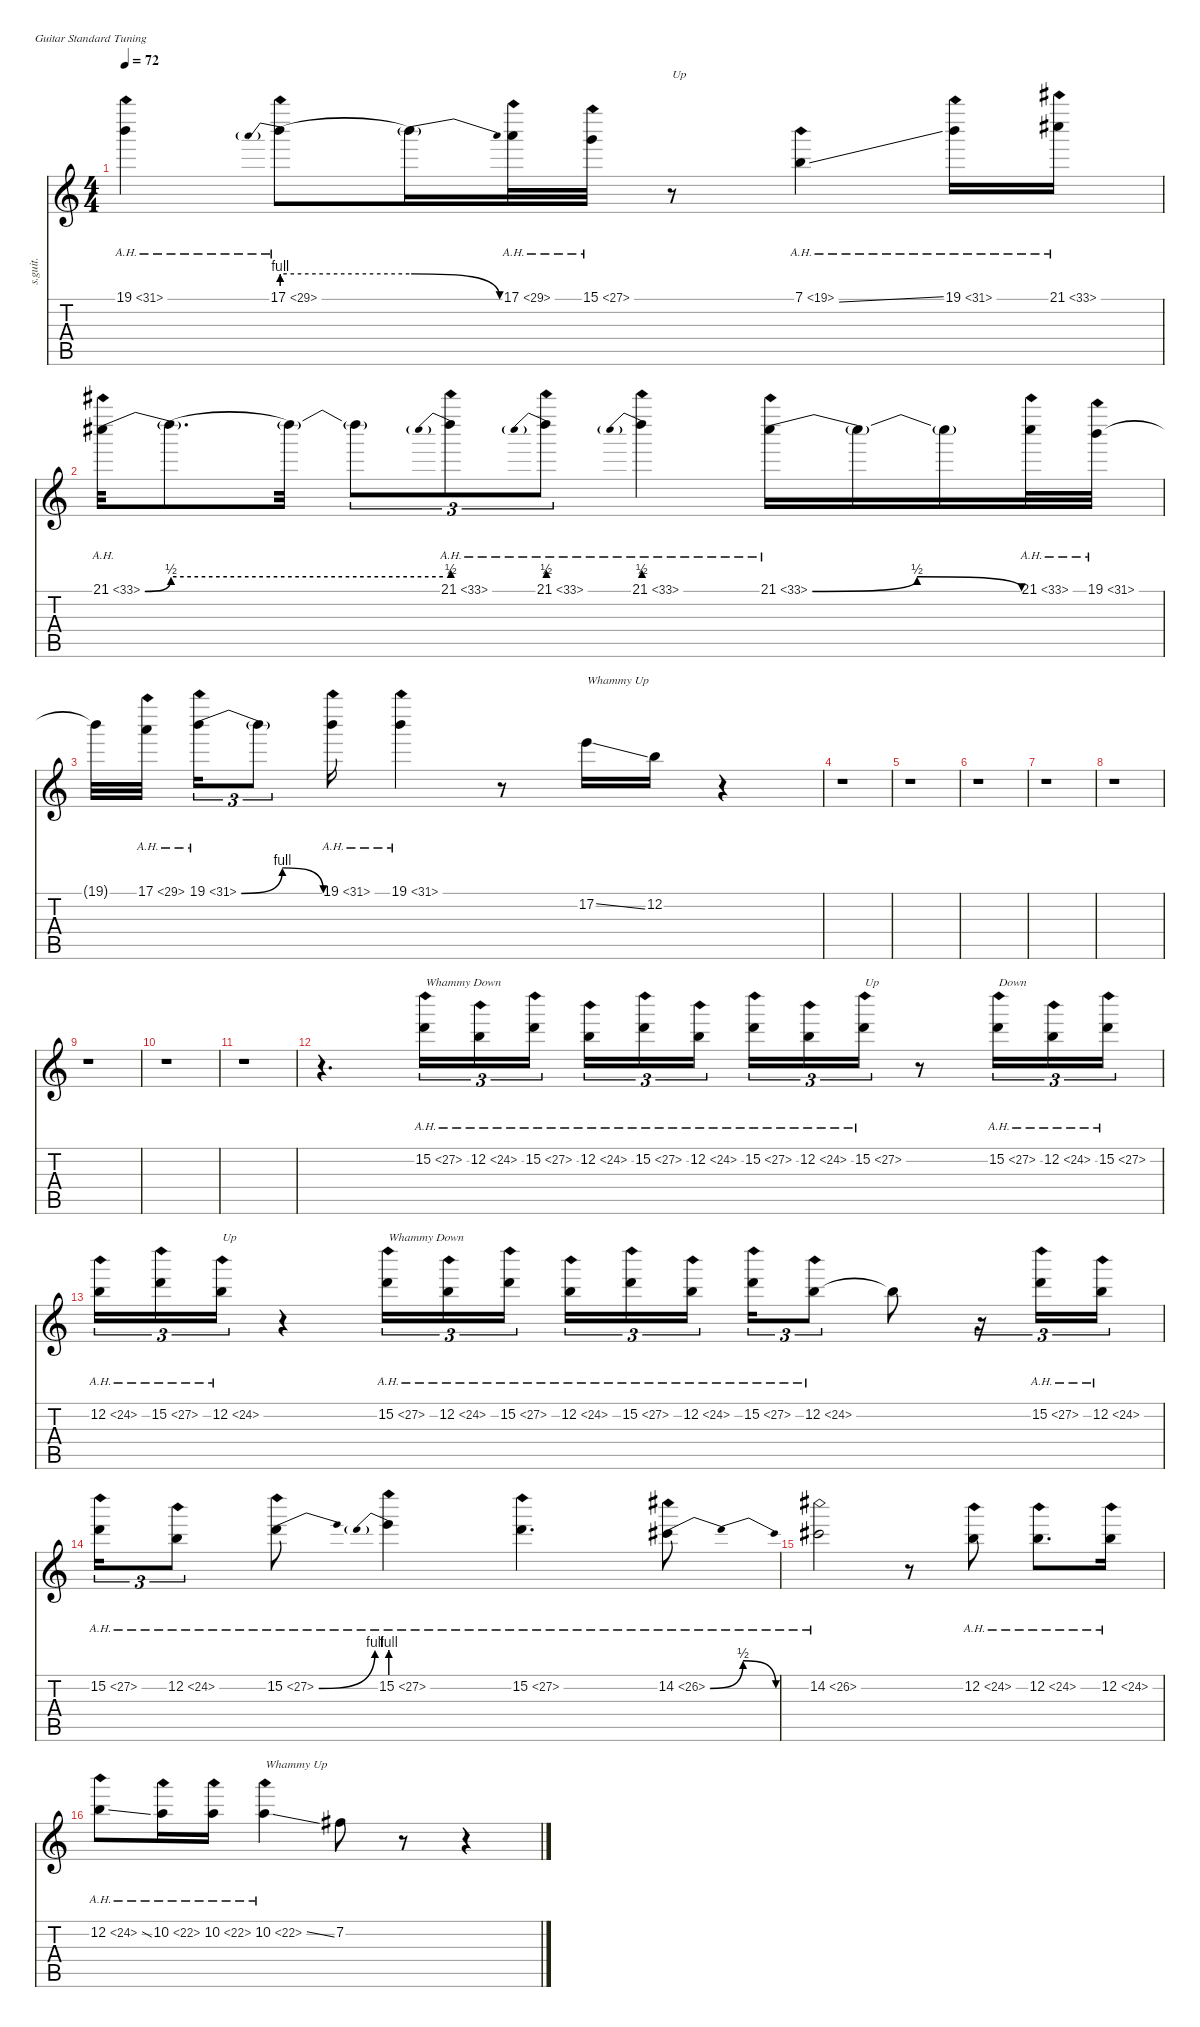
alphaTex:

\defaultSystemsLayout 4
\hideDynamics
\bracketExtendMode nobrackets
\track ("Whammy Pedal" "s.guit.") {instrument overdrivenguitar}
\staff {score tabs}
\tuning (E4 B3 G3 D3 A2 E2)
\ts (4 4)
\tempo 72
\clef g2
\ks c
19.1{ah 12}.4{lyrics (0 "") lyrics (1 "") lyrics (2 "") lyrics (3 "") lyrics (4 "") dy f} 17.1{be (prebend 0 4 60 4) ah 12}.8{lyrics (0 "") lyrics (1 "") lyrics (2 "") lyrics (3 "") lyrics (4 "")} 17.1{be (release 0 4 60 0) t}.16{lyrics (0 "") lyrics (1 "") lyrics (2 "") lyrics (3 "") lyrics (4 "")} 17.1{ah 12}.32{lyrics (0 "") lyrics (1 "") lyrics (2 "") lyrics (3 "") lyrics (4 "")} 15.1{ah 12}.32{lyrics (0 "") lyrics (1 "") lyrics (2 "") lyrics (3 "") lyrics (4 "")} r.8{txt "Up"} 7.1{ah 12 ss}.4{lyrics (0 "") lyrics (1 "") lyrics (2 "") lyrics (3 "") lyrics (4 "")} 19.1{ah 12}.16{lyrics (0 "") lyrics (1 "") lyrics (2 "") lyrics (3 "") lyrics (4 "")} 21.1{ah 12 acc #}.16{lyrics (0 "") lyrics (1 "") lyrics (2 "") lyrics (3 "") lyrics (4 "")} |
21.1{be (bend 0 0 60 2) ah 12 acc #}.32{lyrics (0 "") lyrics (1 "") lyrics (2 "") lyrics (3 "") lyrics (4 "")} 21.1{be (hold 0 2 60 2) t}.8{d lyrics (0 "") lyrics (1 "") lyrics (2 "") lyrics (3 "") lyrics (4 "")} 21.1{t}.32{lyrics (0 "") lyrics (1 "") lyrics (2 "") lyrics (3 "") lyrics (4 "")} 21.1{t}.8{tu (3 2) lyrics (0 "") lyrics (1 "") lyrics (2 "") lyrics (3 "") lyrics (4 "")} 21.1{be (prebend 0 2 60 2) ah 12}.8{tu (3 2) lyrics (0 "") lyrics (1 "") lyrics (2 "") lyrics (3 "") lyrics (4 "")} 21.1{be (prebend 0 2 60 2) ah 12}.8{tu (3 2) lyrics (0 "") lyrics (1 "") lyrics (2 "") lyrics (3 "") lyrics (4 "")} 21.1{be (prebend 0 2 60 2) ah 12}.4{lyrics (0 "") lyrics (1 "") lyrics (2 "") lyrics (3 "") lyrics (4 "")} 21.1{be (bendrelease 0 0 30 2 30 2 60 0) ah 12 acc #}.16{lyrics (0 "") lyrics (1 "") lyrics (2 "") lyrics (3 "") lyrics (4 "")} 21.1{t acc #}.16{lyrics (0 "") lyrics (1 "") lyrics (2 "") lyrics (3 "") lyrics (4 "")} 21.1{t acc #}.16{lyrics (0 "") lyrics (1 "") lyrics (2 "") lyrics (3 "") lyrics (4 "")} 21.1{ah 12 acc #}.32{lyrics (0 "") lyrics (1 "") lyrics (2 "") lyrics (3 "") lyrics (4 "")} 19.1{ah 12}.32{lyrics (0 "") lyrics (1 "") lyrics (2 "") lyrics (3 "") lyrics (4 "")} |
19.1{t}.32{lyrics (0 "") lyrics (1 "") lyrics (2 "") lyrics (3 "") lyrics (4 "")} 17.1{ah 12}.32{lyrics (0 "") lyrics (1 "") lyrics (2 "") lyrics (3 "") lyrics (4 "")} 19.1{be (bendrelease 0 0 30 4 30 4 60 0) ah 12}.16{tu (3 2) lyrics (0 "") lyrics (1 "") lyrics (2 "") lyrics (3 "") lyrics (4 "")} 19.1{t}.8{tu (3 2) lyrics (0 "") lyrics (1 "") lyrics (2 "") lyrics (3 "") lyrics (4 "")} 19.1{ah 12}.16{lyrics (0 "") lyrics (1 "") lyrics (2 "") lyrics (3 "") lyrics (4 "")} 19.1{ah 12}.4{lyrics (0 "") lyrics (1 "") lyrics (2 "") lyrics (3 "") lyrics (4 "")} r.8 17.2{ss}.16{txt "Whammy Up" lyrics (0 "") lyrics (1 "") lyrics (2 "") lyrics (3 "") lyrics (4 "")} 12.2.16{lyrics (0 "") lyrics (1 "") lyrics (2 "") lyrics (3 "") lyrics (4 "")} r.4 |
r.1 |
r.1 |
r.1 |
r.1 |
r.1 |
r.1 |
r.1 |
r.1 |
r.4{d} 15.2{ah 12}.16{tu (3 2) txt "Whammy Down" lyrics (0 "") lyrics (1 "") lyrics (2 "") lyrics (3 "") lyrics (4 "")} 12.2{ah 12}.16{tu (3 2) lyrics (0 "") lyrics (1 "") lyrics (2 "") lyrics (3 "") lyrics (4 "")} 15.2{ah 12}.16{tu (3 2) lyrics (0 "") lyrics (1 "") lyrics (2 "") lyrics (3 "") lyrics (4 "")} 12.2{ah 12}.16{tu (3 2) lyrics (0 "") lyrics (1 "") lyrics (2 "") lyrics (3 "") lyrics (4 "")} 15.2{ah 12}.16{tu (3 2) lyrics (0 "") lyrics (1 "") lyrics (2 "") lyrics (3 "") lyrics (4 "")} 12.2{ah 12}.16{tu (3 2) lyrics (0 "") lyrics (1 "") lyrics (2 "") lyrics (3 "") lyrics (4 "")} 15.2{ah 12}.16{tu (3 2) lyrics (0 "") lyrics (1 "") lyrics (2 "") lyrics (3 "") lyrics (4 "")} 12.2{ah 12}.16{tu (3 2) lyrics (0 "") lyrics (1 "") lyrics (2 "") lyrics (3 "") lyrics (4 "")} 15.2{ah 12}.16{tu (3 2) txt "Up" lyrics (0 "") lyrics (1 "") lyrics (2 "") lyrics (3 "") lyrics (4 "")} r.8 15.2{ah 12}.16{tu (3 2) txt "Down" lyrics (0 "") lyrics (1 "") lyrics (2 "") lyrics (3 "") lyrics (4 "")} 12.2{ah 12}.16{tu (3 2) lyrics (0 "") lyrics (1 "") lyrics (2 "") lyrics (3 "") lyrics (4 "")} 15.2{ah 12}.16{tu (3 2) lyrics (0 "") lyrics (1 "") lyrics (2 "") lyrics (3 "") lyrics (4 "")} |
12.2{ah 12}.16{tu (3 2) lyrics (0 "") lyrics (1 "") lyrics (2 "") lyrics (3 "") lyrics (4 "")} 15.2{ah 12}.16{tu (3 2) lyrics (0 "") lyrics (1 "") lyrics (2 "") lyrics (3 "") lyrics (4 "")} 12.2{ah 12}.16{tu (3 2) txt "Up" lyrics (0 "") lyrics (1 "") lyrics (2 "") lyrics (3 "") lyrics (4 "")} r.4 15.2{ah 12}.16{tu (3 2) txt "Whammy Down" lyrics (0 "") lyrics (1 "") lyrics (2 "") lyrics (3 "") lyrics (4 "")} 12.2{ah 12}.16{tu (3 2) lyrics (0 "") lyrics (1 "") lyrics (2 "") lyrics (3 "") lyrics (4 "")} 15.2{ah 12}.16{tu (3 2) lyrics (0 "") lyrics (1 "") lyrics (2 "") lyrics (3 "") lyrics (4 "")} 12.2{ah 12}.16{tu (3 2) lyrics (0 "") lyrics (1 "") lyrics (2 "") lyrics (3 "") lyrics (4 "")} 15.2{ah 12}.16{tu (3 2) lyrics (0 "") lyrics (1 "") lyrics (2 "") lyrics (3 "") lyrics (4 "")} 12.2{ah 12}.16{tu (3 2) lyrics (0 "") lyrics (1 "") lyrics (2 "") lyrics (3 "") lyrics (4 "")} 15.2{ah 12}.16{tu (3 2) lyrics (0 "") lyrics (1 "") lyrics (2 "") lyrics (3 "") lyrics (4 "")} 12.2{ah 12}.8{tu (3 2) lyrics (0 "") lyrics (1 "") lyrics (2 "") lyrics (3 "") lyrics (4 "")} 12.2{t}.8{lyrics (0 "") lyrics (1 "") lyrics (2 "") lyrics (3 "") lyrics (4 "")} r.16{tu (3 2)} 15.2{ah 12}.16{tu (3 2) lyrics (0 "") lyrics (1 "") lyrics (2 "") lyrics (3 "") lyrics (4 "")} 12.2{ah 12}.16{tu (3 2) lyrics (0 "") lyrics (1 "") lyrics (2 "") lyrics (3 "") lyrics (4 "")} |
15.2{ah 12}.16{tu (3 2) lyrics (0 "") lyrics (1 "") lyrics (2 "") lyrics (3 "") lyrics (4 "")} 12.2{ah 12}.8{tu (3 2) lyrics (0 "") lyrics (1 "") lyrics (2 "") lyrics (3 "") lyrics (4 "")} 15.2{be (bend 0 0 60 4) ah 12}.8{lyrics (0 "") lyrics (1 "") lyrics (2 "") lyrics (3 "") lyrics (4 "")} 15.2{be (prebend 0 4 60 4) ah 12}.4{lyrics (0 "") lyrics (1 "") lyrics (2 "") lyrics (3 "") lyrics (4 "")} 15.2{ah 12}.4{d lyrics (0 "") lyrics (1 "") lyrics (2 "") lyrics (3 "") lyrics (4 "")} 14.2{be (bendrelease 0 0 30 2 30 2 60 0) ah 12 acc #}.8{lyrics (0 "") lyrics (1 "") lyrics (2 "") lyrics (3 "") lyrics (4 "")} |
14.2{ah 12 acc #}.2{lyrics (0 "") lyrics (1 "") lyrics (2 "") lyrics (3 "") lyrics (4 "")} r.8 12.2{ah 12}.8{lyrics (0 "") lyrics (1 "") lyrics (2 "") lyrics (3 "") lyrics (4 "")} 12.2{ah 12}.8{d lyrics (0 "") lyrics (1 "") lyrics (2 "") lyrics (3 "") lyrics (4 "")} 12.2{ah 12}.16{lyrics (0 "") lyrics (1 "") lyrics (2 "") lyrics (3 "") lyrics (4 "")} |
12.2{ah 12 ss}.8{lyrics (0 "") lyrics (1 "") lyrics (2 "") lyrics (3 "") lyrics (4 "")} 10.2{ah 12}.16{lyrics (0 "") lyrics (1 "") lyrics (2 "") lyrics (3 "") lyrics (4 "")} 10.2{ah 12}.16{lyrics (0 "") lyrics (1 "") lyrics (2 "") lyrics (3 "") lyrics (4 "")} 10.2{ah 12 ss}.4{txt "Whammy Up" lyrics (0 "") lyrics (1 "") lyrics (2 "") lyrics (3 "") lyrics (4 "")} 7.2{acc #}.8{lyrics (0 "") lyrics (1 "") lyrics (2 "") lyrics (3 "") lyrics (4 "")} r.8 r.4
